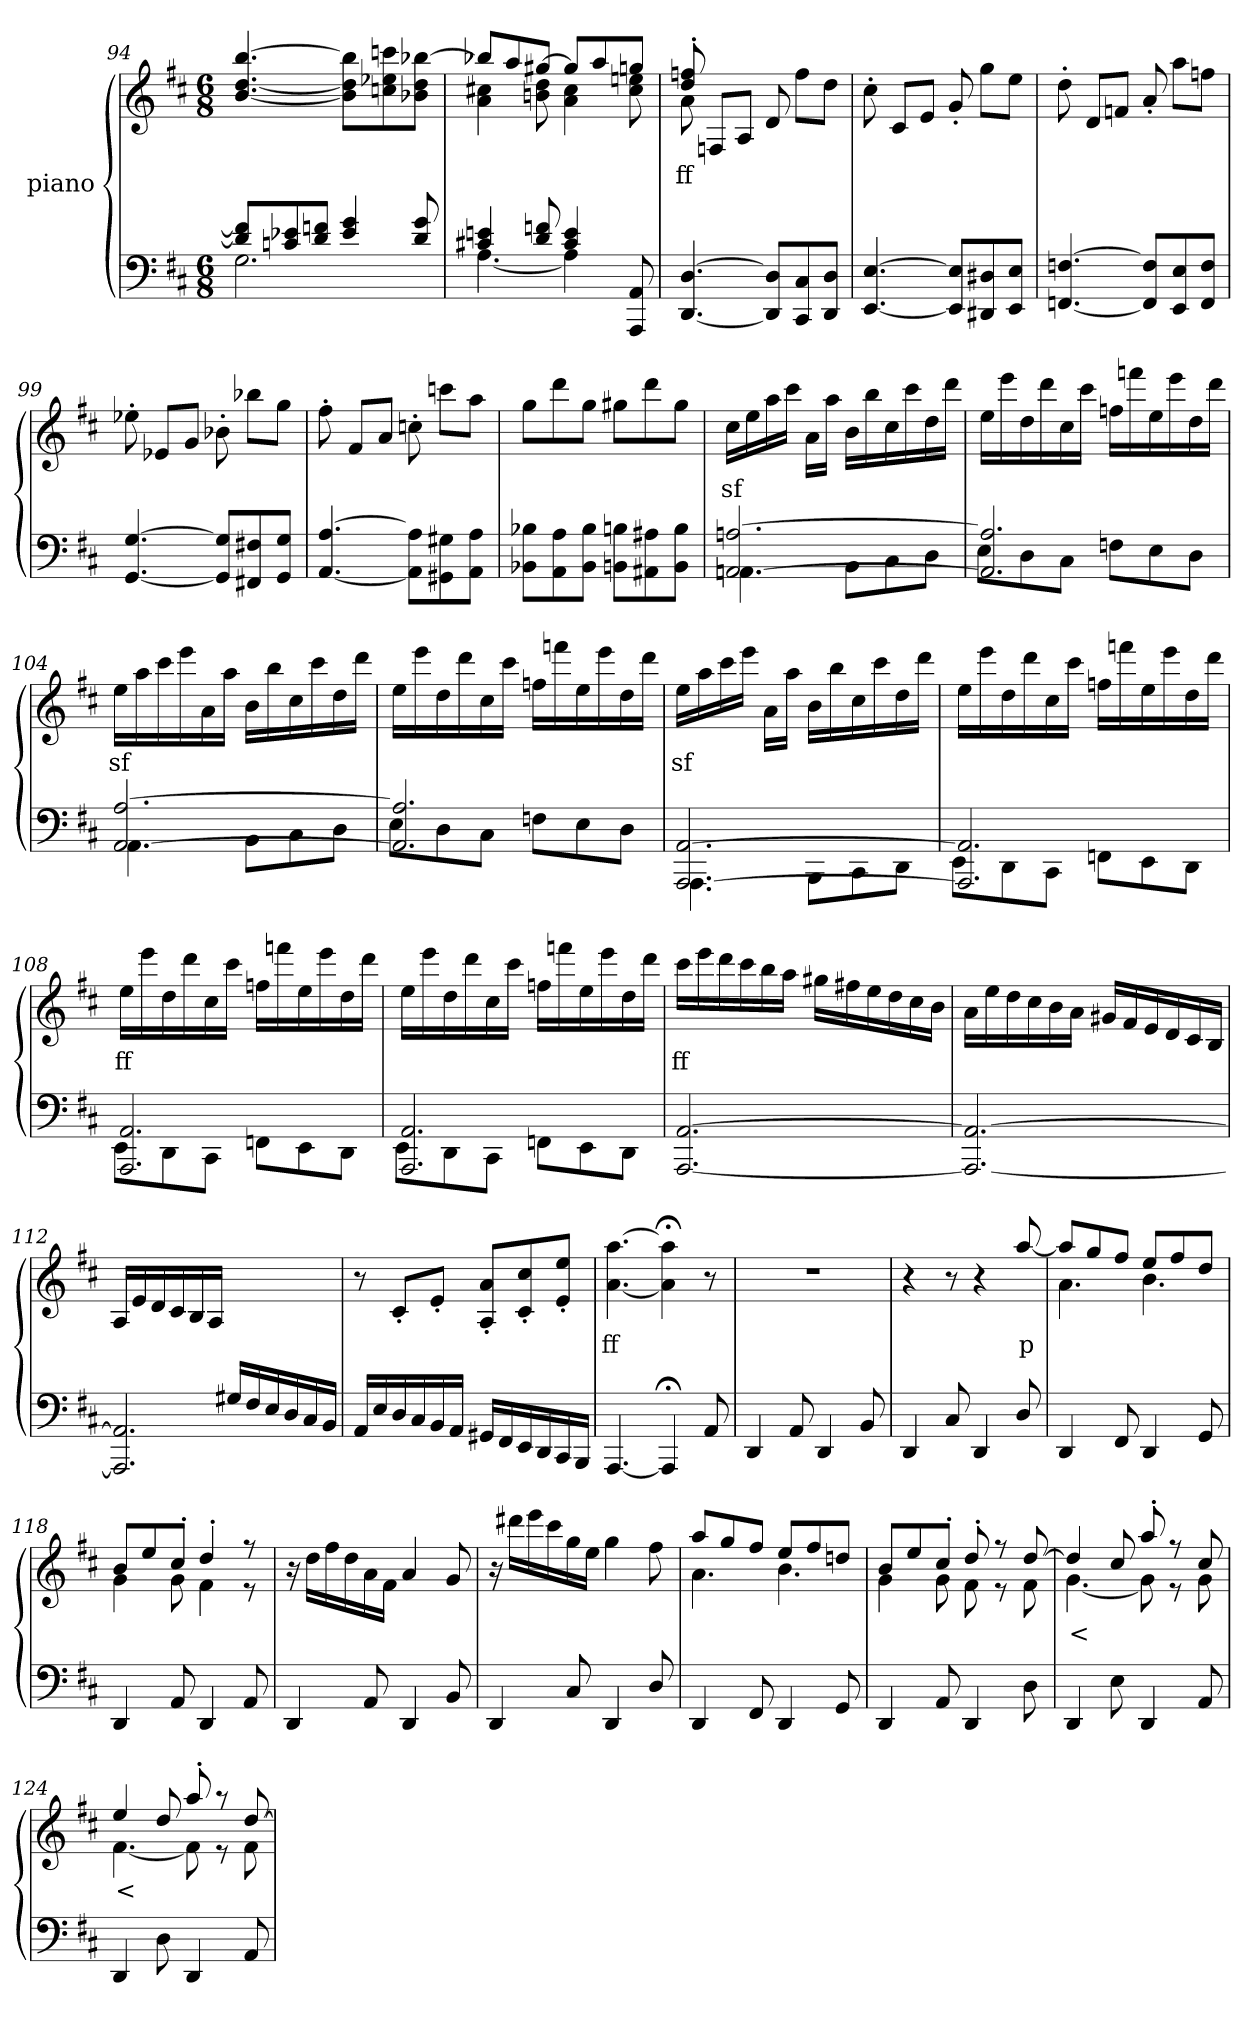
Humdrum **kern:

**kern	**kern	**text
*part2	*part1	*part1
*staff2	*staff1	*staff1
*	*I"piano	*
*clefF4	*clefG2	*
*k[f#c#]	*k[f#c#]	*
*D:	*D:	*
*M6/8	*M6/8	*
=94	=94	=94
*^	*	*
8d] 8fn]L	2.G	[4.b/ [4.dd/ [4.bb/	.
8cn 8e-X	.	.	.
8d 8fnJ	.	.	.
4e- 4g	.	8b] 8dd] 8bb]L	.
.	.	8ccn 8ee-X 8cccn	.
8d 8g	.	8b-X 8dd [8bb-XJ	.
=95	=95	=95	=95
*	*	*^	*
4c#X 4en	[4.A	8bb-XL]	4a 4cc#X	.
.	.	8aa	.	.
8d 8fn	.	[8gg#XJ	8bn 8dd	.
4c# 4e	4A]	8gg#L]	4a 4cc#	.
.	.	8aa	.	.
8ryy	8AAA 8AA	8ggnJ	8cc# 8een	.
*v	*v	*	*	*
=96	=96	=96	=96
[4.DD [4.D	8dd'> 8ffn'>	8a	ff
.	2ryy	8FnL	.
.	.	8AJ	.
8DD] 8D]L	.	8d	.
8CC# 8C#	.	8ffL	.
8DD 8DJ	8ryy	8ddJ	.
*	*v	*v	*
=97	=97	=97
[4.EE [4.E	8cc#'>	.
.	8c#L	.
.	8eJ	.
8EE] 8E]L	8g'>	.
8DD#X 8D#X	8ggL	.
8EE 8EJ	8eeJ	.
=98	=98	=98
[4.FFn [4.Fn	8dd'>	.
.	8dL	.
.	8fnJ	.
8FF] 8F]L	8a'>	.
8EE 8E	8aaL	.
8FF 8FJ	8ffnJ	.
=99	=99	=99
[4.GG [4.G	8ee-X'>	.
.	8e-L	.
.	8gJ	.
8GG] 8G]L	8b-X'>	.
8FF#X 8F#X	8bb-L	.
8GG 8GJ	8ggJ	.
=100	=100	=100
[4.AA/ [4.A/	8ff#'>	.
.	8f#L	.
.	8aJ	.
8AA] 8A]L	8ccn'>	.
8GG#X 8G#X	8cccnL	.
8AA 8AJ	8aaJ	.
=101	=101	=101
8BB-X 8B-XL	8ggL	.
8AA 8A	8ddd	.
8BB- 8B-J	8ggJ	.
8BBn 8BnL	8gg#XL	.
8AA#X 8A#X	8ddd	.
8BB 8BJ	8gg#J	.
=102	=102	=102
*^	*	*
[2.AAn [2.An	4.AAn	16cc#LL	sf
.	.	16ee	.
.	.	16aa	.
.	.	16ccc#JJ	.
.	.	16aLL	.
.	.	16aaJJ	.
.	8BBL	16bLL	.
.	.	16bb	.
.	8C#	16cc#	.
.	.	16ccc#	.
.	8DJ	16dd	.
.	.	16dddJJ	.
=103	=103	=103	=103
2.AA] 2.A]	8EL	16eeLL	.
.	.	16eee	.
.	8D	16dd	.
.	.	16ddd	.
.	8C#J	16cc#	.
.	.	16ccc#JJ	.
.	8FnL	16ffnLL	.
.	.	16fffn	.
.	8E	16ee	.
.	.	16eee	.
.	8DJ	16dd	.
.	.	16dddJJ	.
=104	=104	=104	=104
[2.AA [2.A	4.AA	16eeLL	sf
.	.	16aa	.
.	.	16ccc#	.
.	.	16eee	.
.	.	16a	.
.	.	16aaJJ	.
.	8BBL	16bLL	.
.	.	16bb	.
.	8C#	16cc#	.
.	.	16ccc#	.
.	8DJ	16dd	.
.	.	16dddJJ	.
=105	=105	=105	=105
2.AA] 2.A]	8EL	16eeLL	.
.	.	16eee	.
.	8D	16dd	.
.	.	16ddd	.
.	8C#J	16cc#	.
.	.	16ccc#JJ	.
.	8FnL	16ffnLL	.
.	.	16fffn	.
.	8E	16ee	.
.	.	16eee	.
.	8DJ	16dd	.
.	.	16dddJJ	.
=106	=106	=106	=106
[2.AAA [2.AA	4.AAA	16eeLL	sf
.	.	16aa	.
.	.	16ccc#	.
.	.	16eeeJJ	.
.	.	16aLL	.
.	.	16aaJJ	.
.	8BBBL	16bLL	.
.	.	16bb	.
.	8CC#	16cc#	.
.	.	16ccc#	.
.	8DDJ	16dd	.
.	.	16dddJJ	.
=107	=107	=107	=107
2.AAA] 2.AA]	8EEL	16eeLL	.
.	.	16eee	.
.	8DD	16dd	.
.	.	16ddd	.
.	8CC#J	16cc#	.
.	.	16ccc#JJ	.
.	8FFnL	16ffnLL	.
.	.	16fffn	.
.	8EE	16ee	.
.	.	16eee	.
.	8DDJ	16dd	.
.	.	16dddJJ	.
=108	=108	=108	=108
2.AAA 2.AA	8EEL	16eeLL	ff
.	.	16eee	.
.	8DD	16dd	.
.	.	16ddd	.
.	8CC#J	16cc#	.
.	.	16ccc#JJ	.
.	8FFnL	16ffnLL	.
.	.	16fffn	.
.	8EE	16ee	.
.	.	16eee	.
.	8DDJ	16dd	.
.	.	16dddJJ	.
=109	=109	=109	=109
2.AAA 2.AA	8EEL	16eeLL	.
.	.	16eee	.
.	8DD	16dd	.
.	.	16ddd	.
.	8CC#J	16cc#	.
.	.	16ccc#JJ	.
.	8FFnL	16ffnLL	.
.	.	16fffn	.
.	8EE	16ee	.
.	.	16eee	.
.	8DDJ	16dd	.
.	.	16dddJJ	.
*v	*v	*	*
=110	=110	=110
[2.AAA [2.AA	16ccc#LL	ff
.	16eee	.
.	16ddd	.
.	16ccc#	.
.	16bb	.
.	16aaJJ	.
.	16gg#XLL	.
.	16ff#X	.
.	16ee	.
.	16dd	.
.	16cc#	.
.	16bJJ	.
=111	=111	=111
2.AAA_ 2.AA_	16aLL	.
.	16ee	.
.	16dd	.
.	16cc#	.
.	16b	.
.	16aJJ	.
.	16g#XLL	.
.	16f#	.
.	16e	.
.	16d	.
.	16c#	.
.	16BJJ	.
=112	=112	=112
*^	*	*
4.ryy	2.AAA/] 2.AA/]	16ALL	.
.	.	16e	.
.	.	16d	.
.	.	16c#	.
.	.	16B	.
.	.	16AJJ	.
16G#XLL	.	4.ryy	.
16F#	.	.	.
16E	.	.	.
16D	.	.	.
16C#	.	.	.
16BBJJ	.	.	.
*v	*v	*	*
=113	=113	=113
16AALL	8r	.
16E	.	.
16D	8c#'>L	.
16C#	.	.
16BB	8e'>J	.
16AAJJ	.	.
16GG#XLL	8A'> 8a'>L	.
16FF#	.	.
16EE	8c#'> 8cc#'>	.
16DD	.	.
16CC#	8e'> 8ee'>J	.
16BBBJJ	.	.
=114	=114	=114
[4.AAA	[4.a [4.aa	ff
4AAA;<]	4a];< 4aa];<	.
8AA	8r	p
=115	=115	=115
4DD	2.r	.
8AA	.	.
4DD	.	.
8BB	.	.
=116	=116	=116
4DD	4r	.
8C#	8r	.
4DD	4r	.
8D/	[8aa/	p
=117	=117	=117
*	*^	*
4DD	8aaL]	4.a	.
.	8gg	.	.
8FF#	8ff#J	.	.
4DD	8eeL	4.b	.
.	8ff#	.	.
8GG	8ddJ	.	.
=118	=118	=118	=118
4DD	8bL	4g	.
.	8ee	.	.
8AA	8cc#'>J	8g	.
4DD	4dd'>	4f#	.
8AA	8r	8r	.
*	*v	*v	*
=119	=119	=119
4DD	16r	.
.	16ddLL	.
.	16ff#	.
.	16dd	.
8AA	16a	.
.	16f#JJ	.
4DD	4a	.
8BB	8g	.
=120	=120	=120
4DD	16r	.
.	16ddd#XLL	.
.	16eee	.
.	16ccc#	.
8C#	16gg	.
.	16eeJJ	.
4DD	4gg	.
8D/	8ff#	.
=121	=121	=121
*	*^	*
4DD	8aaL	4.a	.
.	8gg	.	.
8FF#	8ff#J	.	.
4DD	8eeL	4.b	.
.	8ff#	.	.
8GG	8ddnJ	.	.
=122	=122	=122	=122
4DD	8bL	4g	.
.	8ee	.	.
8AA	8cc#'>J	8g	.
4DD	8dd'>	8f#	.
.	8r	8r	.
8D	[8dd	8f#	.
=123	=123	=123	=123
4DD	4dd]	[4.g	<
8E	8cc#	.	.
4DD	8aa'>	8g]	.
.	8r	8r	]
8AA	8cc#	8g	.
=124	=124	=124	=124
4DD	4ee	[4.f#	<
8D	8dd	.	.
4DD	8aa'>	8f#]	.
.	8r	8r	]
8AA	[8dd	8f#	.
*	*v	*v	*
=	=	=
*-	*-	*-
